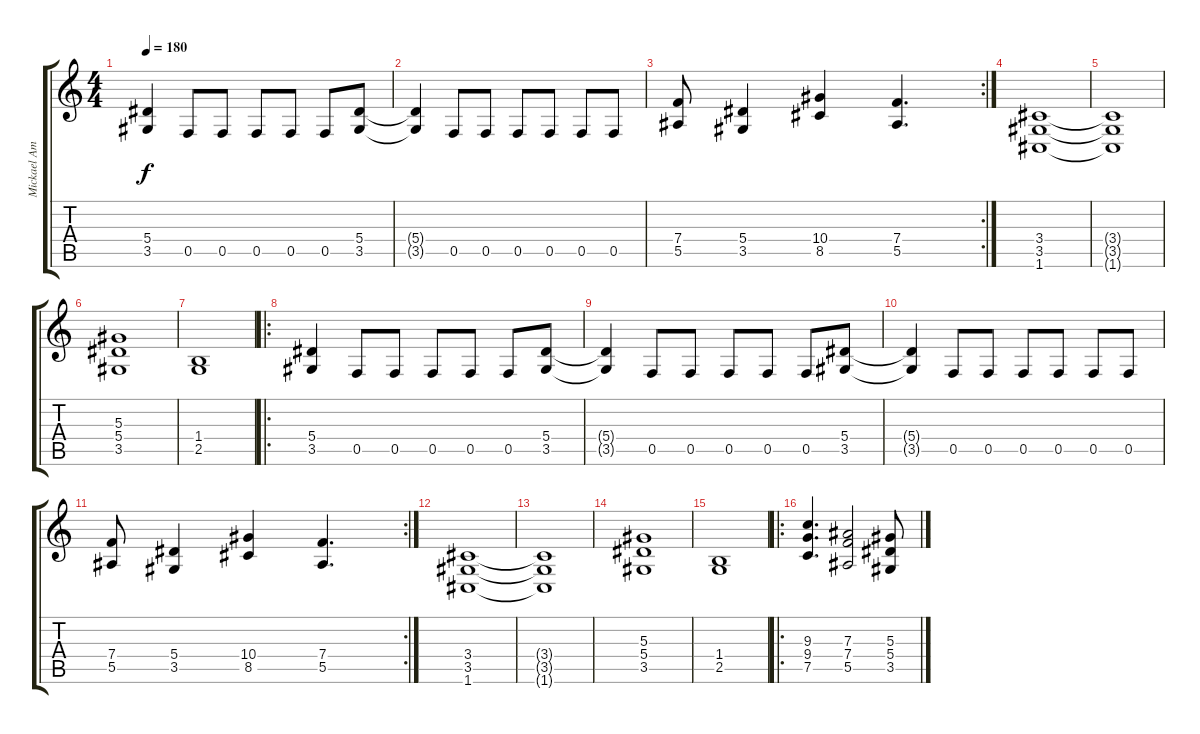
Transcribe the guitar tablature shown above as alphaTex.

\track ("Mickael Amott" "Mickael Am") {instrument distortionguitar}
\staff {score tabs}
\tuning (C4 G3 Eb3 Bb2 F2 C2) {hide}
\ts (4 4)
\tempo 180
\clef g2
\ks c
(5.4{t} 3.5{t}).4{dy f} 0.5.8 0.5.8 0.5.8 0.5.8 0.5.8 (5.4 3.5).8 |
(5.4{t} 3.5{t}).4 0.5.8 0.5.8 0.5.8 0.5.8 0.5.8 0.5.8 |
\rc 2
(7.4 5.5).8 (5.4 3.5).4 (10.4 8.5).4 (7.4 5.5).4{d} |
(3.4 3.5 1.6).1 |
(3.4{t} 3.5{t} 1.6{t}).1 |
(5.3 5.4 3.5).1 |
(1.4 2.5).1 |
\ro
(5.4 3.5).4 0.5.8 0.5.8 0.5.8 0.5.8 0.5.8 (5.4 3.5).8 |
(5.4{t} 3.5{t}).4 0.5.8 0.5.8 0.5.8 0.5.8 0.5.8 (5.4 3.5).8 |
(5.4{t} 3.5{t}).4 0.5.8 0.5.8 0.5.8 0.5.8 0.5.8 0.5.8 |
\rc 2
(7.4 5.5).8 (5.4 3.5).4 (10.4 8.5).4 (7.4 5.5).4{d} |
(3.4 3.5 1.6).1 |
(3.4{t} 3.5{t} 1.6{t}).1 |
(5.3 5.4 3.5).1 |
(1.4 2.5).1 |
\ro
(9.3 9.4 7.5).4{d} (7.3 7.4 5.5).2 (5.3 5.4 3.5).8
